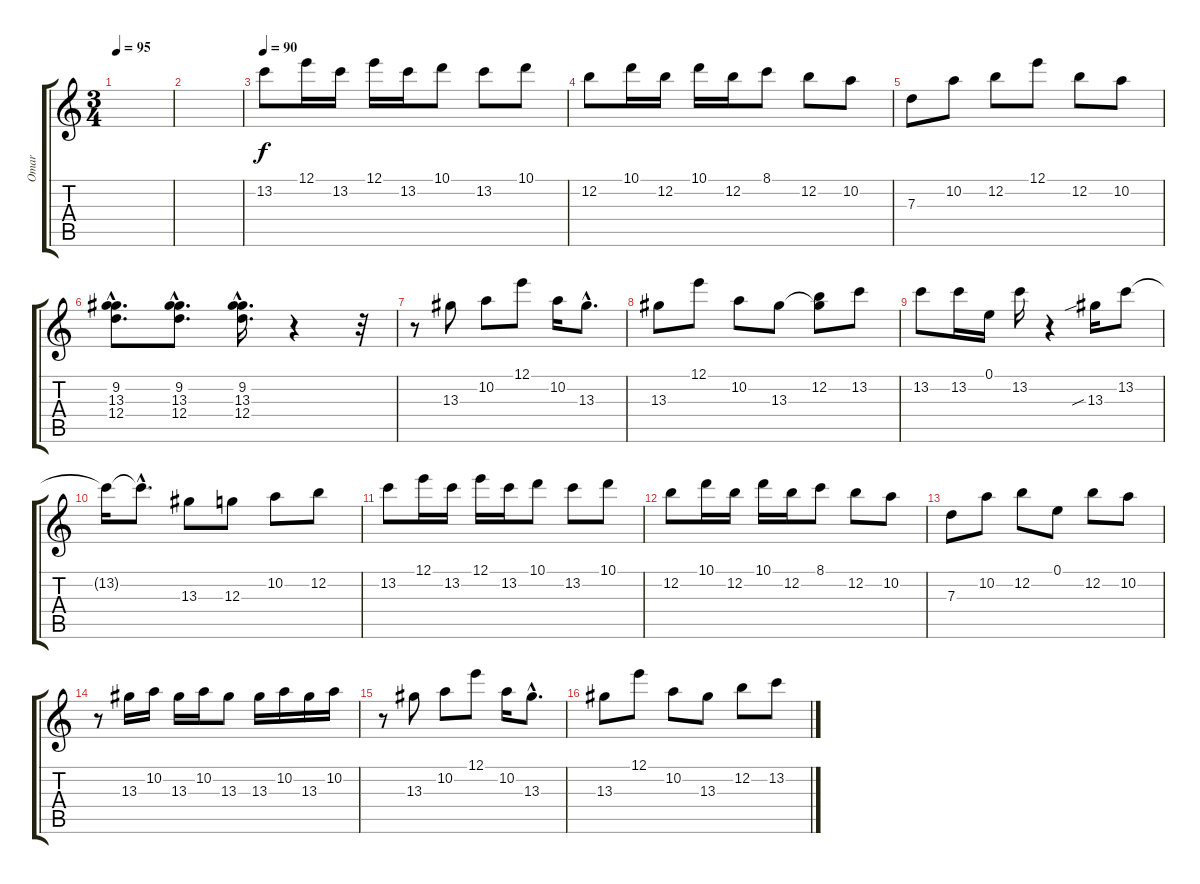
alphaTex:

\track ("Omar" "Omar") {instrument electricguitarclean}
\staff {score tabs}
\tuning (E4 B3 G3 D3 A2 E2) {hide}
\ts (3 4)
\tempo 95
\clef g2
\ks c
|
|
\tempo 90
13.2.8{balance 3 instrument acousticguitarsteel} 12.1.16 13.2.16 12.1.16 13.2.16 10.1.8 13.2.8 10.1.8 |
12.2.8 10.1.16 12.2.16 10.1.16 12.2.16 8.1.8 12.2.8 10.2.8 |
7.3.8 10.2.8 12.2.8 12.1.8 12.2.8 10.2.8 |
(9.2{hac} 13.3{hac} 12.4{hac}).8{d instrument overdrivenguitar} (9.2{hac} 13.3{hac} 12.4{hac}).8{d} (9.2{hac} 13.3{hac} 12.4{hac}).16{d} r.4 r.32 |
r.8 13.3.8{instrument acousticguitarsteel} 10.2.8 12.1.8 10.2.16 13.3{hac}.8{d} |
13.3.8 12.1.8 10.2.8 13.3.8 (12.2 13.3{t}).8 13.2.8 |
13.2.8 13.2.16 0.1.16 13.2.16 r.4 13.3{sib}.16 13.2.8 |
13.2{t}.16 13.2{hac t}.8{d} 13.3.8 12.3.8 10.2.8 12.2.8 |
13.2.8 12.1.16 13.2.16 12.1.16 13.2.16 10.1.8 13.2.8 10.1.8 |
12.2.8 10.1.16 12.2.16 10.1.16 12.2.16 8.1.8 12.2.8 10.2.8 |
7.3.8 10.2.8 12.2.8 0.1.8 12.2.8 10.2.8 |
r.8 13.3.16 10.2.16 13.3.16 10.2.16 13.3.8 13.3.16 10.2.16 13.3.16 10.2.16 |
r.8 13.3.8{instrument acousticguitarsteel} 10.2.8 12.1.8 10.2.16 13.3{hac}.8{d} |
13.3.8 12.1.8 10.2.8 13.3.8 12.2.8 13.2.8
